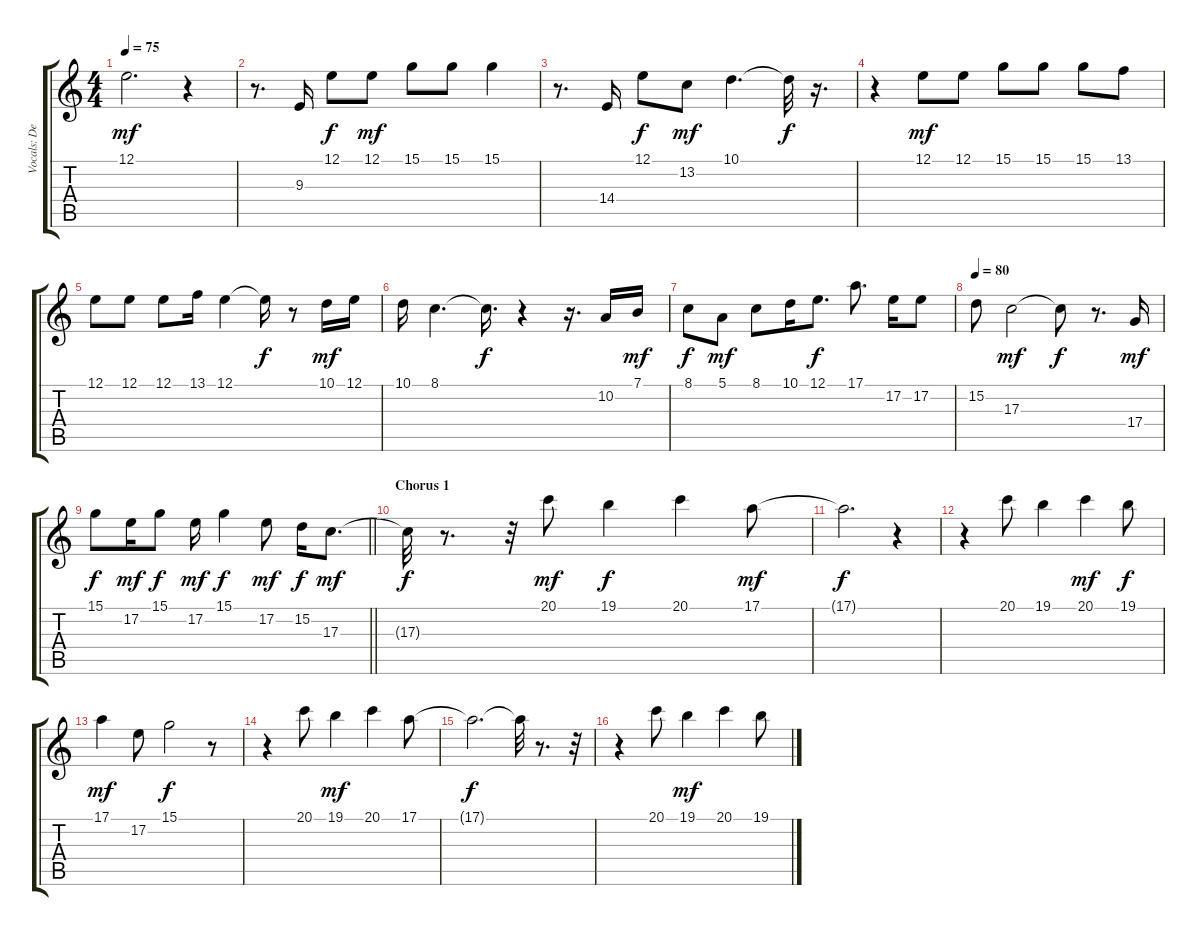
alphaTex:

\track ("Vocals: Dennis DeYoung" "Vocals: De") {instrument lead3calliope}
\staff {score tabs}
\tuning (E4 B3 G3 D3 A2 E2) {hide}
\ts (4 4)
\tempo 75
\clef g2
\ks c
12.1.2{d dy mf} r.4 |
r.8{d} 9.3.16 12.1.8{dy f} 12.1.8{dy mf} 15.1.8 15.1.8 15.1.4 |
r.8{d} 14.4.16 12.1.8{dy f} 13.2.8{dy mf} 10.1.4{d} 10.1{t}.32{dy f} r.16{d} |
r.4 12.1.8{dy mf} 12.1.8 15.1.8 15.1.8 15.1.8 13.1.8 |
12.1.8 12.1.8 12.1.8 13.1.16 12.1.4 12.1{t}.16{dy f} r.8 10.1.16{dy mf} 12.1.16 |
10.1.16 8.1.4{d} 8.1{t}.16{d dy f} r.4 r.16{d} 10.2.16 7.1.16{dy mf} |
8.1.8{dy f} 5.1.8{dy mf} 8.1.8 10.1.16 12.1.8{d dy f} 17.1.8{d} 17.2.16 17.2.8 |
\tempo 80
15.2.8 17.3.2{dy mf} 17.3{t}.8{dy f} r.8{d} 17.4.16{dy mf} |
\barLineRight lightlight
15.1.8{dy f} 17.2.16{dy mf} 15.1.8{dy f} 17.2.16{dy mf} 15.1.4{dy f} 17.2.8{dy mf} 15.2.16{dy f} 17.3.8{d dy mf} |
\section ("" "Chorus 1")
17.3{t}.32{dy f} r.8{d} r.32 20.1.8{dy mf} 19.1.4{dy f} 20.1.4 17.1.8{dy mf} |
17.1{t}.2{d dy f} r.4 |
r.4 20.1.8 19.1.4 20.1.4{dy mf} 19.1.8{dy f} |
17.1.4{dy mf} 17.2.8 15.1.2{dy f} r.8 |
r.4 20.1.8 19.1.4{dy mf} 20.1.4 17.1.8 |
17.1{t}.2{d dy f} 17.1{t}.32 r.8{d} r.32 |
r.4 20.1.8 19.1.4{dy mf} 20.1.4 19.1.8
